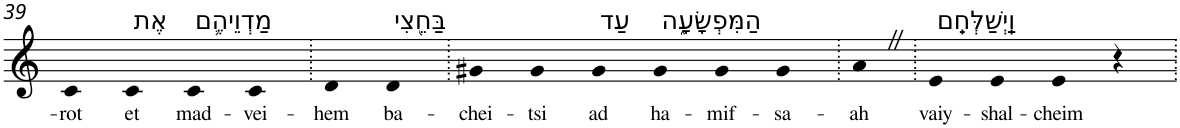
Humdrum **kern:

**kern	**text
*part1	*part1
*staff1	*staff1
*I"Piano	*
*I'Pno	*
!!LO:PB:g=z
*clefG2	*
*k[]	*
=39	=39
!	!LO:LY:b
4c	-rot
!LO:TX:a:t=אֶת	!
!	!LO:LY:b
4c	et
!LO:TX:a:t=מַדְוֵיהֶ֛ם	!
!	!LO:LY:b
4c	mad-
!	!LO:LY:b
4c	-vei-
=40.	=40.
!	!LO:LY:b
4d	-hem
!LO:TX:a:t=בַּחֵ֖צִי	!
!	!LO:LY:b
4d	ba-
=41.	=41.
!	!LO:LY:b
4g#X	-chei-
!	!LO:LY:b
4g#	-tsi
!LO:TX:a:t=עַד	!
!	!LO:LY:b
4g#	ad
!LO:TX:a:t=הַמִּפְשָׂעָ֑ה	!
!	!LO:LY:b
4g#	ha-
!	!LO:LY:b
4g#	-mif-
!	!LO:LY:b
4g#	-sa-
=42.	=42.
!	!LO:LY:b
4aZ	-ah
=43.	=43.
!LO:TX:a:t=וַֽיְשַׁלְּחֵֽם	!
!	!LO:LY:b
4e	vaiy-
!	!LO:LY:b
4e	-shal-
!	!LO:LY:b
4e	-cheim
4r	.
=.	=.
*-	*-
